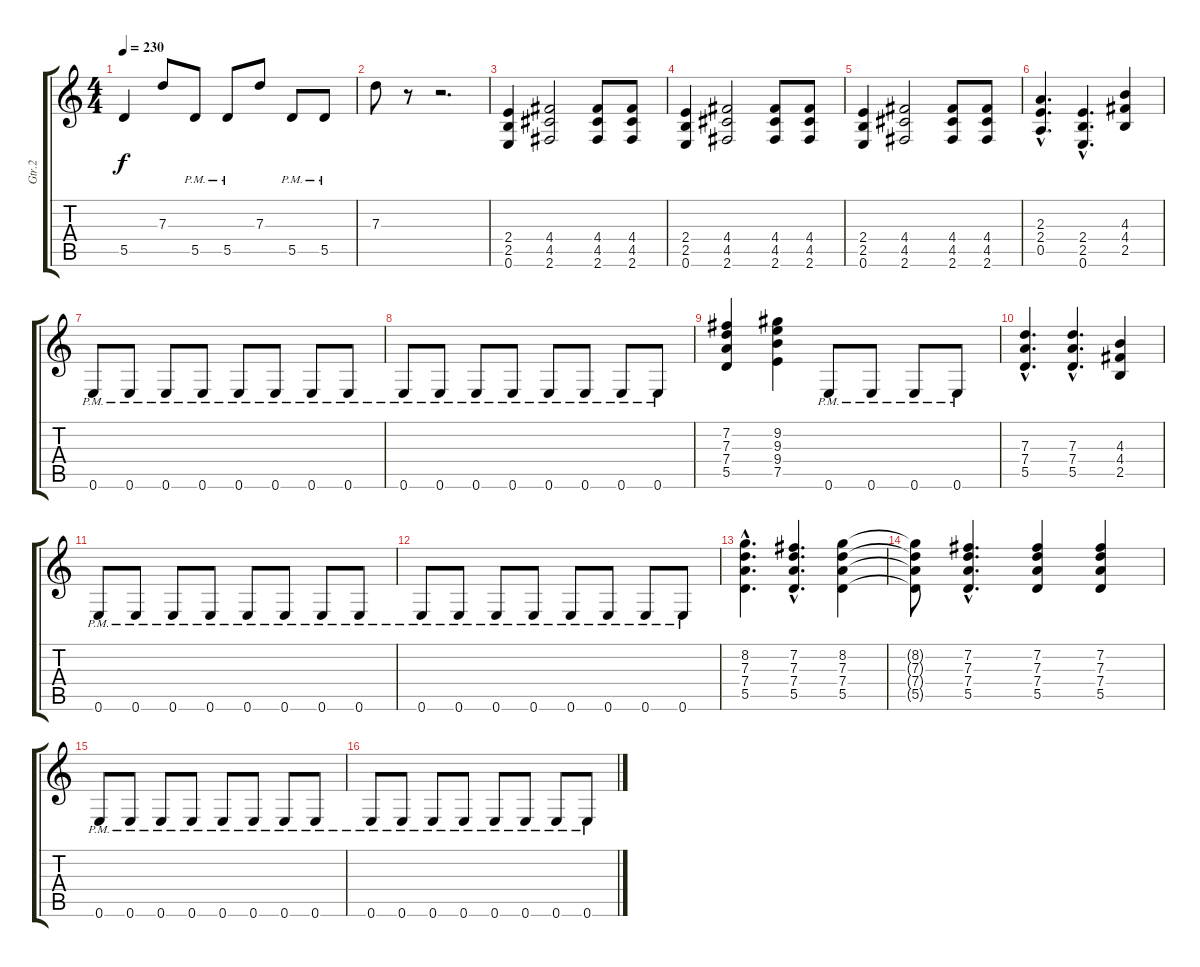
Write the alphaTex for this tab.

\track ("Gtr.2" "Gtr.2") {instrument distortionguitar}
\staff {score tabs}
\tuning (E4 B3 G3 D3 A2 E2) {hide}
\ts (4 4)
\tempo 230
\clef g2
\ks c
5.5.4{dy f} 7.3.8 5.5{pm}.8 5.5{pm}.8 7.3.8 5.5{pm}.8 5.5{pm}.8 |
7.3.8 r.8 r.2{d} |
(2.4 2.5 0.6).4 (4.4 4.5 2.6).2 (4.4 4.5 2.6).8 (4.4 4.5 2.6).8 |
(2.4 2.5 0.6).4 (4.4 4.5 2.6).2 (4.4 4.5 2.6).8 (4.4 4.5 2.6).8 |
(2.4 2.5 0.6).4 (4.4 4.5 2.6).2 (4.4 4.5 2.6).8 (4.4 4.5 2.6).8 |
(2.3{hac} 2.4{hac} 0.5{hac}).4{d} (2.4{hac} 2.5{hac} 0.6{hac}).4{d} (4.3 4.4 2.5).4 |
0.6{pm}.8 0.6{pm}.8 0.6{pm}.8 0.6{pm}.8 0.6{pm}.8 0.6{pm}.8 0.6{pm}.8 0.6{pm}.8 |
0.6{pm}.8 0.6{pm}.8 0.6{pm}.8 0.6{pm}.8 0.6{pm}.8 0.6{pm}.8 0.6{pm}.8 0.6{pm}.8 |
(7.2 7.3 7.4 5.5).4 (9.2 9.3 9.4 7.5).4 0.6{pm}.8 0.6{pm}.8 0.6{pm}.8 0.6{pm}.8 |
(7.3{hac} 7.4{hac} 5.5{hac}).4{d} (7.3{hac} 7.4{hac} 5.5{hac}).4{d} (4.3 4.4 2.5).4 |
0.6{pm}.8 0.6{pm}.8 0.6{pm}.8 0.6{pm}.8 0.6{pm}.8 0.6{pm}.8 0.6{pm}.8 0.6{pm}.8 |
0.6{pm}.8 0.6{pm}.8 0.6{pm}.8 0.6{pm}.8 0.6{pm}.8 0.6{pm}.8 0.6{pm}.8 0.6{pm}.8 |
(8.2{hac} 7.3{hac} 7.4{hac} 5.5{hac}).4{d} (7.2{hac} 7.3{hac} 7.4{hac} 5.5{hac}).4{d} (8.2 7.3 7.4 5.5).4 |
(8.2{t} 7.3{t} 7.4{t} 5.5{t}).8 (7.2{hac} 7.3{hac} 7.4{hac} 5.5{hac}).4{d} (7.2 7.3 7.4 5.5).4 (7.2 7.3 7.4 5.5).4 |
0.6{pm}.8 0.6{pm}.8 0.6{pm}.8 0.6{pm}.8 0.6{pm}.8 0.6{pm}.8 0.6{pm}.8 0.6{pm}.8 |
0.6{pm}.8 0.6{pm}.8 0.6{pm}.8 0.6{pm}.8 0.6{pm}.8 0.6{pm}.8 0.6{pm}.8 0.6{pm}.8
